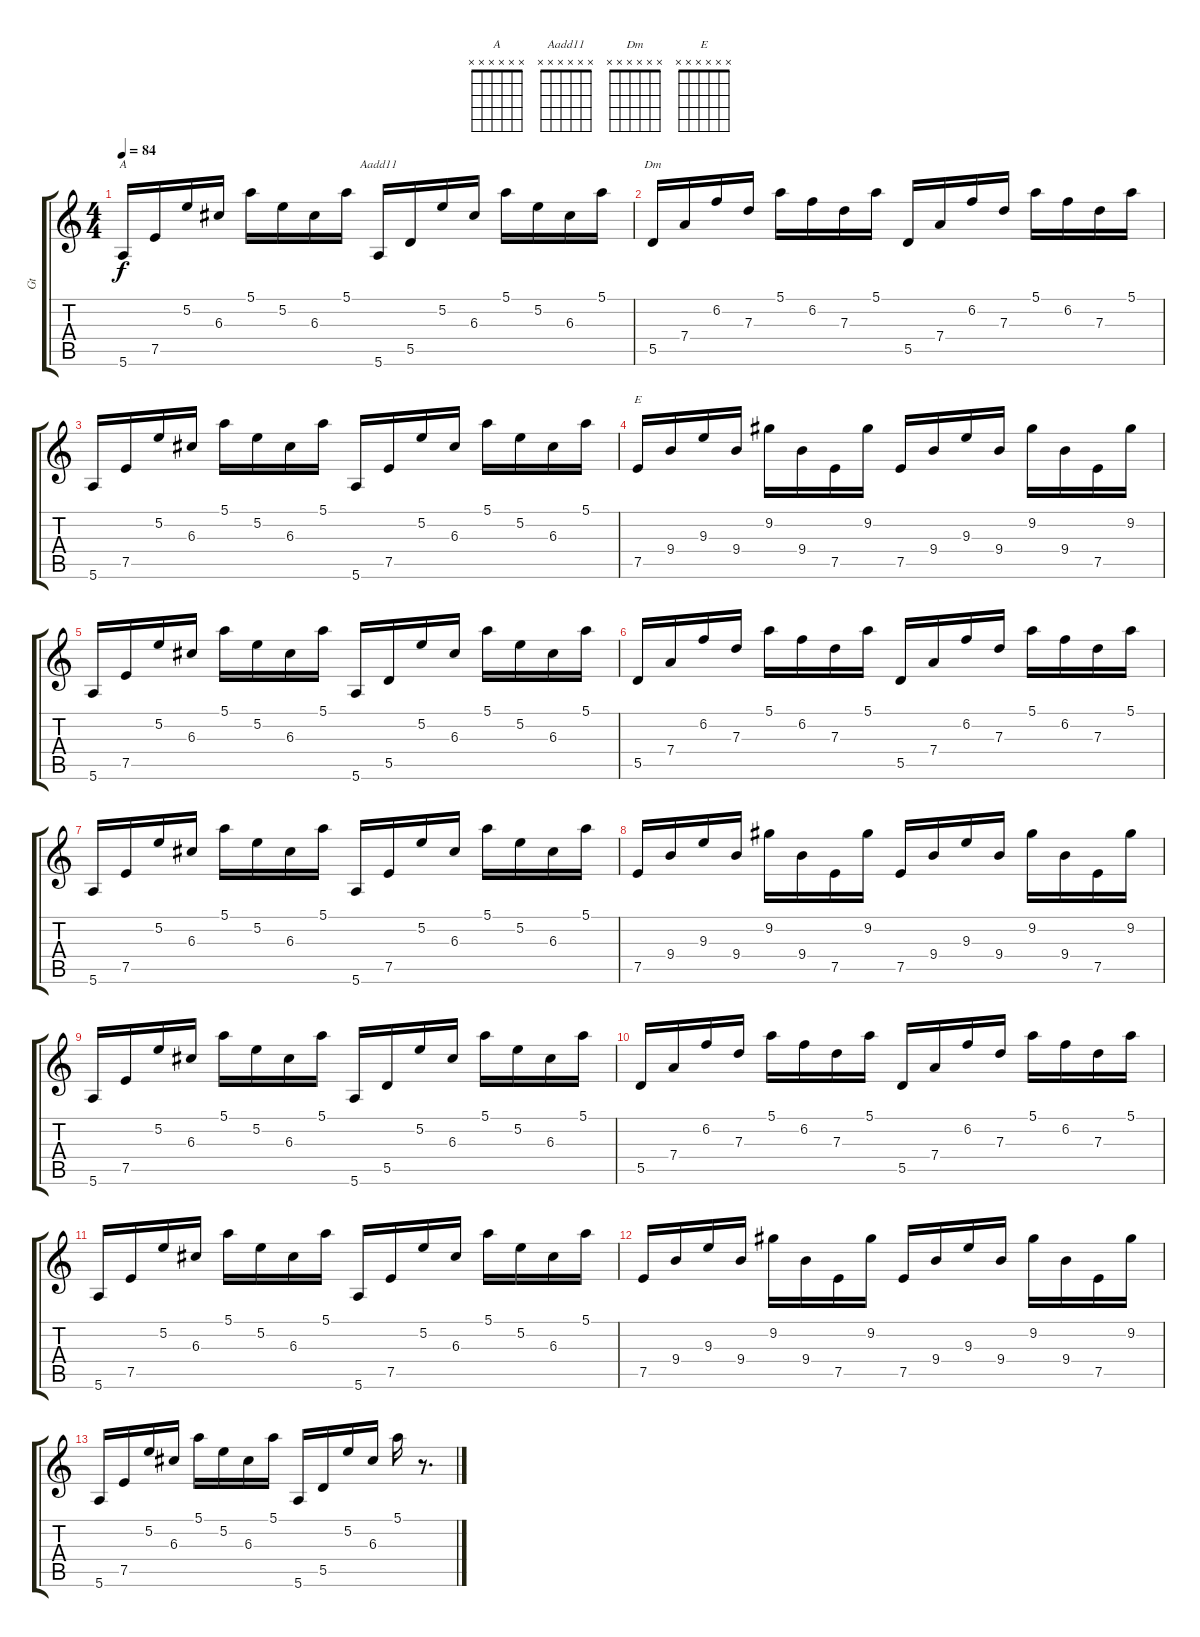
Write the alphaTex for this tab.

\track ("Gt" "Gt") {instrument acousticguitarnylon}
\staff {score tabs}
\tuning (E4 B3 G3 D3 A2 E2) {hide}
\chord ("A" x x x x x x)
\chord ("Aadd11" x x x x x x)
\chord ("Dm" x x x x x x)
\chord ("E" x x x x x x)
\ts (4 4)
\tempo 84
\clef g2
\ks c
5.6.16{ch "A" dy f} 7.5.16 5.2.16 6.3.16 5.1.16 5.2.16 6.3.16 5.1.16 5.6.16{ch "Aadd11"} 5.5.16 5.2.16 6.3.16 5.1.16 5.2.16 6.3.16 5.1.16 |
5.5.16{ch "Dm"} 7.4.16 6.2.16 7.3.16 5.1.16 6.2.16 7.3.16 5.1.16 5.5.16 7.4.16 6.2.16 7.3.16 5.1.16 6.2.16 7.3.16 5.1.16 |
5.6.16 7.5.16 5.2.16 6.3.16 5.1.16 5.2.16 6.3.16 5.1.16 5.6.16 7.5.16 5.2.16 6.3.16 5.1.16 5.2.16 6.3.16 5.1.16 |
7.5.16{ch "E"} 9.4.16 9.3.16 9.4.16 9.2.16 9.4.16 7.5.16 9.2.16 7.5.16 9.4.16 9.3.16 9.4.16 9.2.16 9.4.16 7.5.16 9.2.16 |
5.6.16 7.5.16 5.2.16 6.3.16 5.1.16 5.2.16 6.3.16 5.1.16 5.6.16 5.5.16 5.2.16 6.3.16 5.1.16 5.2.16 6.3.16 5.1.16 |
5.5.16 7.4.16 6.2.16 7.3.16 5.1.16 6.2.16 7.3.16 5.1.16 5.5.16 7.4.16 6.2.16 7.3.16 5.1.16 6.2.16 7.3.16 5.1.16 |
5.6.16 7.5.16 5.2.16 6.3.16 5.1.16 5.2.16 6.3.16 5.1.16 5.6.16 7.5.16 5.2.16 6.3.16 5.1.16 5.2.16 6.3.16 5.1.16 |
7.5.16 9.4.16 9.3.16 9.4.16 9.2.16 9.4.16 7.5.16 9.2.16 7.5.16 9.4.16 9.3.16 9.4.16 9.2.16 9.4.16 7.5.16 9.2.16 |
5.6.16 7.5.16 5.2.16 6.3.16 5.1.16 5.2.16 6.3.16 5.1.16 5.6.16 5.5.16 5.2.16 6.3.16 5.1.16 5.2.16 6.3.16 5.1.16 |
5.5.16 7.4.16 6.2.16 7.3.16 5.1.16 6.2.16 7.3.16 5.1.16 5.5.16 7.4.16 6.2.16 7.3.16 5.1.16 6.2.16 7.3.16 5.1.16 |
5.6.16 7.5.16 5.2.16 6.3.16 5.1.16 5.2.16 6.3.16 5.1.16 5.6.16 7.5.16 5.2.16 6.3.16 5.1.16 5.2.16 6.3.16 5.1.16 |
7.5.16 9.4.16 9.3.16 9.4.16 9.2.16 9.4.16 7.5.16 9.2.16 7.5.16 9.4.16 9.3.16 9.4.16 9.2.16 9.4.16 7.5.16 9.2.16 |
5.6.16 7.5.16 5.2.16 6.3.16 5.1.16 5.2.16 6.3.16 5.1.16 5.6.16 5.5.16 5.2.16 6.3.16 5.1.16 r.8{d}
